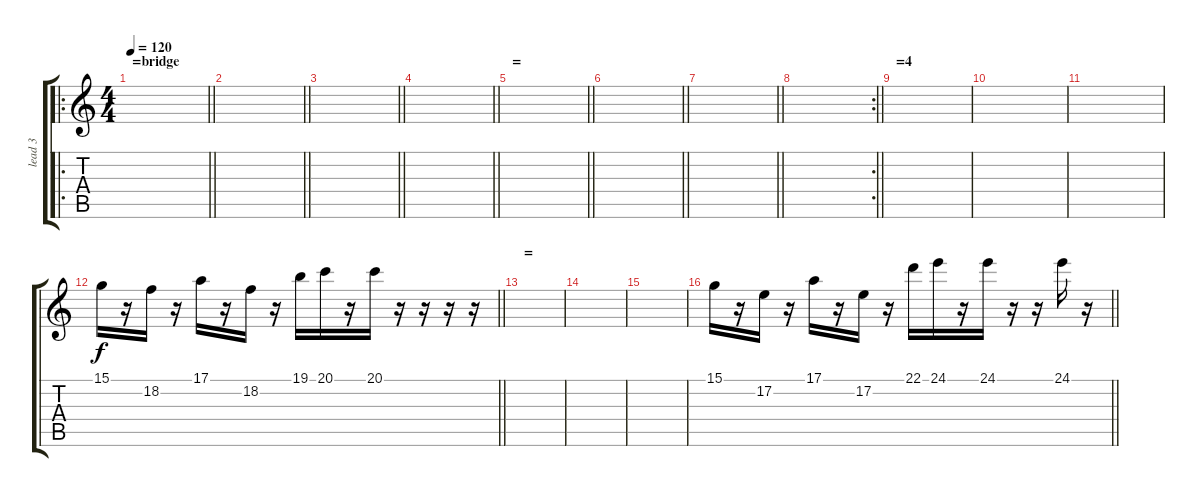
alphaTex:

\track ("lead 3" "lead 3") {instrument fx1rain}
\staff {score tabs}
\tuning (E4 B3 G3 D3 A2 E2) {hide}
\ro
\ts (4 4)
\section ("" "=bridge")
\tempo 120
\clef g2
\barLineRight lightlight
\ks c
|
\barLineRight lightlight
|
\barLineRight lightlight
|
\barLineRight lightlight
|
\section ("" "=")
\barLineRight lightlight
|
\barLineRight lightlight
|
\barLineRight lightlight
|
\rc 2
\barLineRight lightlight
|
\section ("" "=4")
|
|
|
\barLineRight lightlight
15.1.16 r.16 18.2.16 r.16 17.1.16 r.16 18.2.16 r.16 19.1.16 20.1.16 r.16 20.1.16 r.16 r.16 r.16 r.16 |
\section ("" "=")
|
|
|
\barLineRight lightlight
15.1.16 r.16 17.2.16 r.16 17.1.16 r.16 17.2.16 r.16 22.1.16 24.1.16 r.16 24.1.16 r.16 r.16 24.1.16 r.16
